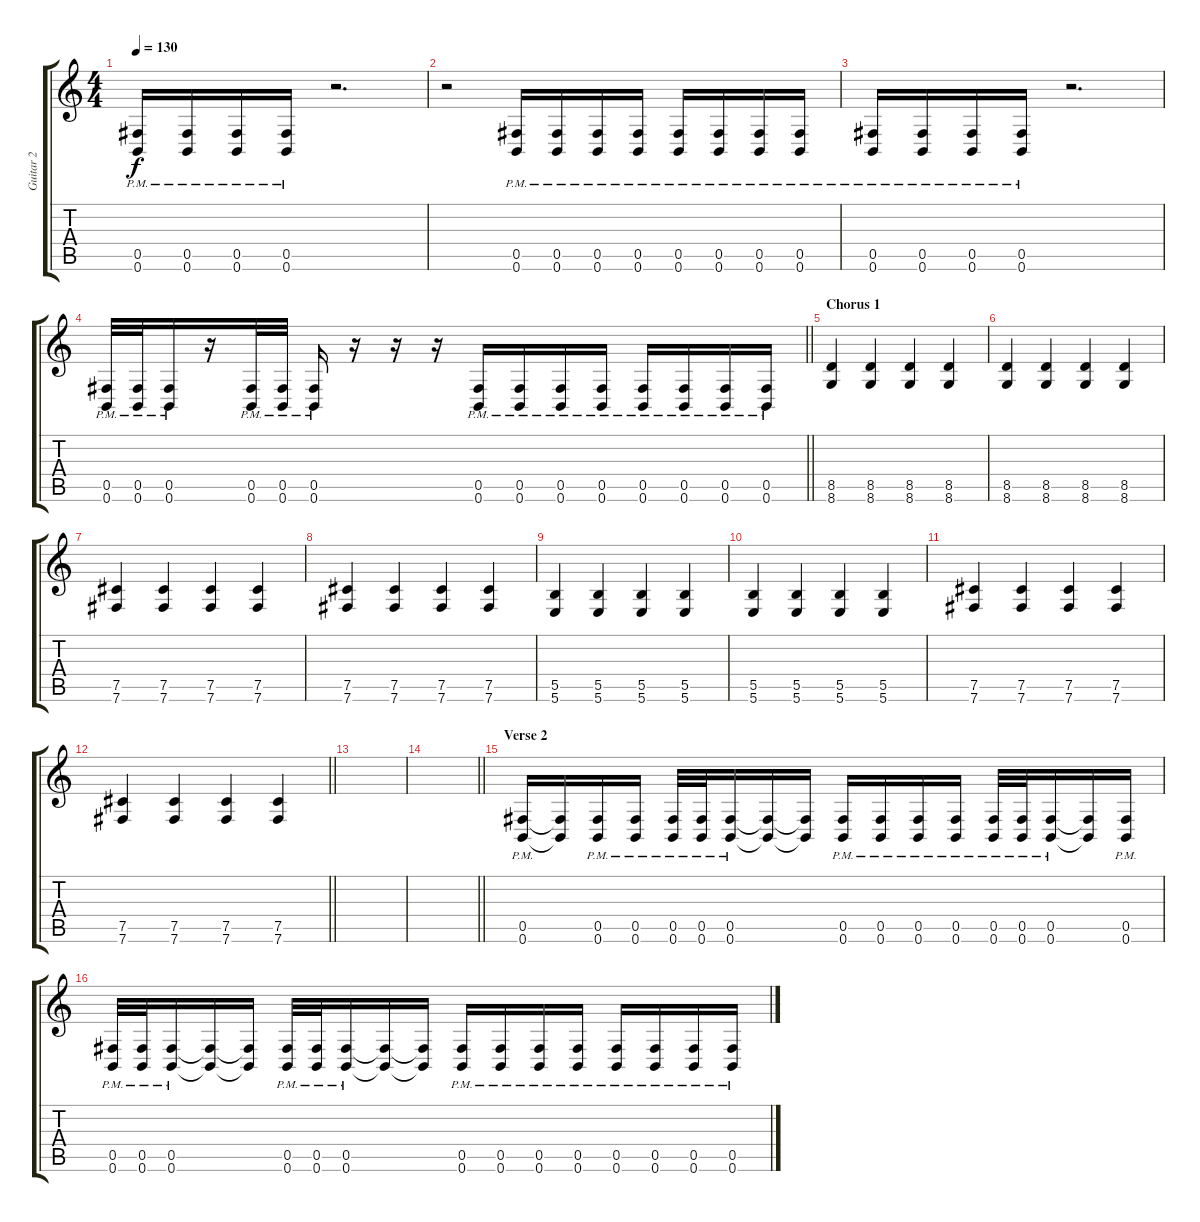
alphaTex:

\track ("Guitar 2" "Guitar 2") {instrument distortionguitar}
\staff {score tabs}
\tuning (Db4 Ab3 E3 B2 Gb2 B1) {hide}
\ts (4 4)
\tempo 130
\clef g2
\ks c
(0.5{pm} 0.6{pm}).16{dy f} (0.5{pm} 0.6{pm}).16 (0.5{pm} 0.6{pm}).16 (0.5{pm} 0.6{pm}).16 r.2{d} |
r.2 (0.5{pm} 0.6{pm}).16 (0.5{pm} 0.6{pm}).16 (0.5{pm} 0.6{pm}).16 (0.5{pm} 0.6{pm}).16 (0.5{pm} 0.6{pm}).16 (0.5{pm} 0.6{pm}).16 (0.5{pm} 0.6{pm}).16 (0.5{pm} 0.6{pm}).16 |
(0.5{pm} 0.6{pm}).16 (0.5{pm} 0.6{pm}).16 (0.5{pm} 0.6{pm}).16 (0.5{pm} 0.6{pm}).16 r.2{d} |
\barLineRight lightlight
(0.5{pm} 0.6{pm}).32 (0.5{pm} 0.6{pm}).32 (0.5{pm} 0.6{pm}).16 r.16 (0.5{pm} 0.6{pm}).32 (0.5{pm} 0.6{pm}).32 (0.5{pm} 0.6{pm}).16 r.16 r.16 r.16 (0.5{pm} 0.6{pm}).16 (0.5{pm} 0.6{pm}).16 (0.5{pm} 0.6{pm}).16 (0.5{pm} 0.6{pm}).16 (0.5{pm} 0.6{pm}).16 (0.5{pm} 0.6{pm}).16 (0.5{pm} 0.6{pm}).16 (0.5{pm} 0.6{pm}).16 |
\section ("" "Chorus 1")
(8.5 8.6).4 (8.5 8.6).4 (8.5 8.6).4 (8.5 8.6).4 |
(8.5 8.6).4 (8.5 8.6).4 (8.5 8.6).4 (8.5 8.6).4 |
(7.5 7.6).4 (7.5 7.6).4 (7.5 7.6).4 (7.5 7.6).4 |
(7.5 7.6).4 (7.5 7.6).4 (7.5 7.6).4 (7.5 7.6).4 |
(5.5 5.6).4 (5.5 5.6).4 (5.5 5.6).4 (5.5 5.6).4 |
(5.5 5.6).4 (5.5 5.6).4 (5.5 5.6).4 (5.5 5.6).4 |
(7.5 7.6).4 (7.5 7.6).4 (7.5 7.6).4 (7.5 7.6).4 |
\barLineRight lightlight
(7.5 7.6).4 (7.5 7.6).4 (7.5 7.6).4 (7.5 7.6).4 |
\section ("" "")
|
\barLineRight lightlight
|
\section ("" "Verse 2")
(0.5{pm} 0.6{pm}).16 (0.5{t} 0.6{t}).16 (0.5{pm} 0.6{pm}).16 (0.5{pm} 0.6{pm}).16 (0.5{pm} 0.6{pm}).32 (0.5{pm} 0.6{pm}).32 (0.5{pm} 0.6{pm}).16 (0.5{t} 0.6{t}).16 (0.5{t} 0.6{t}).16 (0.5{pm} 0.6{pm}).16 (0.5{pm} 0.6{pm}).16 (0.5{pm} 0.6{pm}).16 (0.5{pm} 0.6{pm}).16 (0.5{pm} 0.6{pm}).32 (0.5{pm} 0.6{pm}).32 (0.5{pm} 0.6{pm}).16 (0.5{t} 0.6{t}).16 (0.5{pm} 0.6{pm}).16 |
(0.5{pm} 0.6{pm}).32 (0.5{pm} 0.6{pm}).32 (0.5{pm} 0.6{pm}).16 (0.5{t} 0.6{t}).16 (0.5{t} 0.6{t}).16 (0.5{pm} 0.6{pm}).32 (0.5{pm} 0.6{pm}).32 (0.5{pm} 0.6{pm}).16 (0.5{t} 0.6{t}).16 (0.5{t} 0.6{t}).16 (0.5{pm} 0.6{pm}).16 (0.5{pm} 0.6{pm}).16 (0.5{pm} 0.6{pm}).16 (0.5{pm} 0.6{pm}).16 (0.5{pm} 0.6{pm}).16 (0.5{pm} 0.6{pm}).16 (0.5{pm} 0.6{pm}).16 (0.5{pm} 0.6{pm}).16
